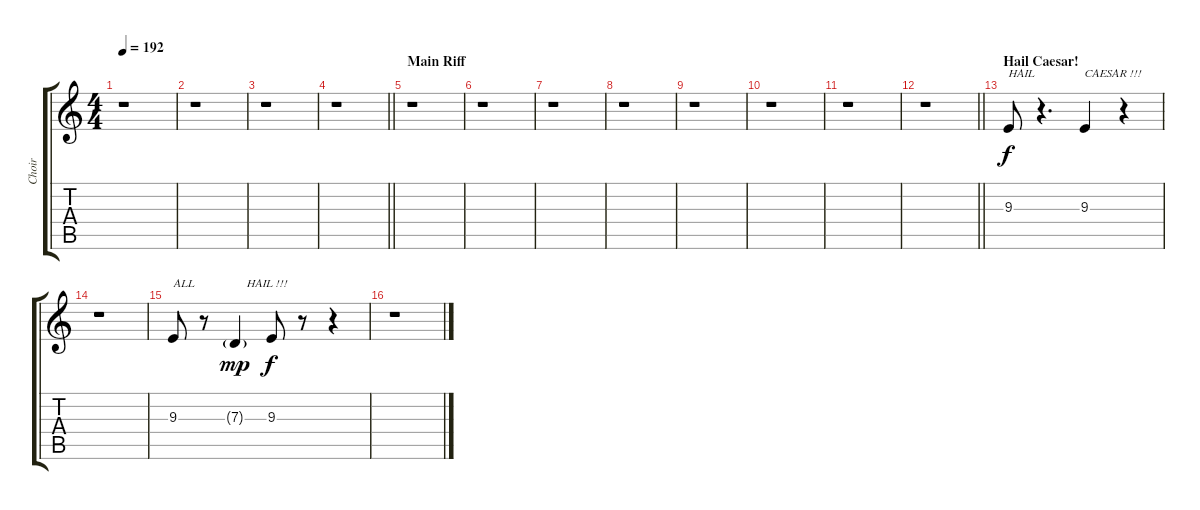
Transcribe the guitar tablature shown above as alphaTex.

\track ("Choir" "Choir") {instrument choiraahs}
\staff {score tabs}
\tuning (E4 B3 G3 D3 A2 E2) {hide}
\ts (4 4)
\tempo 192
\clef g2
\ks c
r.1{dy f} |
r.1 |
r.1 |
\barLineRight lightlight
r.1 |
\section ("" "Main Riff")
r.1 |
r.1 |
r.1 |
r.1 |
r.1 |
r.1 |
r.1 |
\barLineRight lightlight
r.1 |
\section ("" "Hail Caesar!")
9.3.8{txt "HAIL"} r.4{d} 9.3.4{txt "CAESAR !!!"} r.4 |
r.1 |
9.3.8{txt "ALL"} r.8 7.3{g}.4{txt "    HAIL !!!" dy mp} 9.3.8{dy f} r.8 r.4 |
r.1
